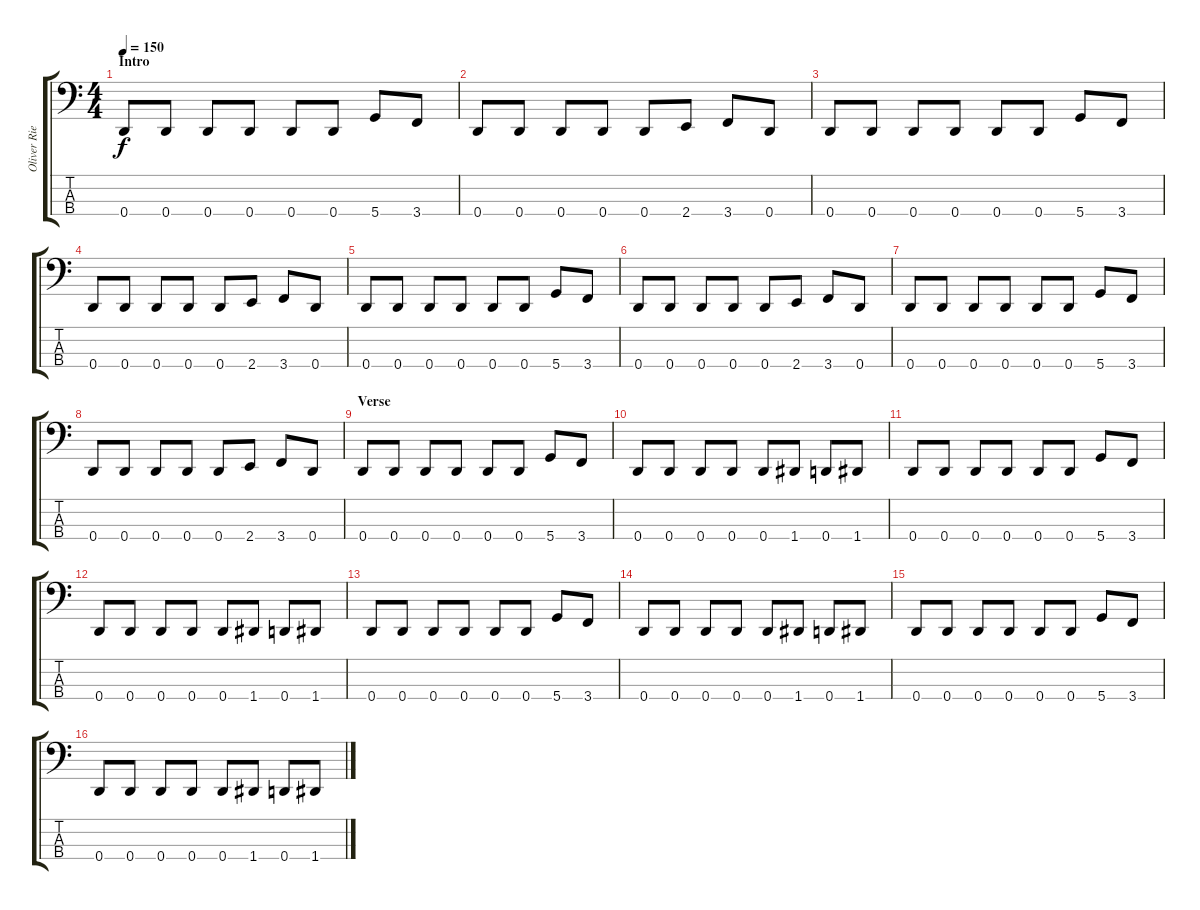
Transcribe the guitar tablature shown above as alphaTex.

\track ("Oliver Riedel" "Oliver Rie") {instrument electricbasspick}
\staff {score tabs}
\tuning (G2 D2 A1 D1) {hide}
\ts (4 4)
\section ("" "Intro")
\tempo 150
\clef f4
\ks c
0.4.8{dy f volume 10 instrument electricbasspick} 0.4.8 0.4.8 0.4.8 0.4.8 0.4.8 5.4.8 3.4.8 |
0.4.8 0.4.8 0.4.8 0.4.8 0.4.8 2.4.8 3.4.8 0.4.8 |
0.4.8 0.4.8 0.4.8 0.4.8 0.4.8 0.4.8 5.4.8 3.4.8 |
0.4.8 0.4.8 0.4.8 0.4.8 0.4.8 2.4.8 3.4.8 0.4.8 |
0.4.8 0.4.8 0.4.8 0.4.8 0.4.8 0.4.8 5.4.8 3.4.8 |
0.4.8 0.4.8 0.4.8 0.4.8 0.4.8 2.4.8 3.4.8 0.4.8 |
0.4.8 0.4.8 0.4.8 0.4.8 0.4.8 0.4.8 5.4.8 3.4.8 |
0.4.8 0.4.8 0.4.8 0.4.8 0.4.8 2.4.8 3.4.8 0.4.8 |
\section ("" "Verse")
0.4.8{volume 16} 0.4.8 0.4.8 0.4.8 0.4.8 0.4.8 5.4.8 3.4.8 |
0.4.8 0.4.8 0.4.8 0.4.8 0.4.8 1.4.8 0.4.8 1.4.8 |
0.4.8 0.4.8 0.4.8 0.4.8 0.4.8 0.4.8 5.4.8 3.4.8 |
0.4.8 0.4.8 0.4.8 0.4.8 0.4.8 1.4.8 0.4.8 1.4.8 |
0.4.8 0.4.8 0.4.8 0.4.8 0.4.8 0.4.8 5.4.8 3.4.8 |
0.4.8 0.4.8 0.4.8 0.4.8 0.4.8 1.4.8 0.4.8 1.4.8 |
0.4.8 0.4.8 0.4.8 0.4.8 0.4.8 0.4.8 5.4.8 3.4.8 |
0.4.8 0.4.8 0.4.8 0.4.8 0.4.8 1.4.8 0.4.8 1.4.8
